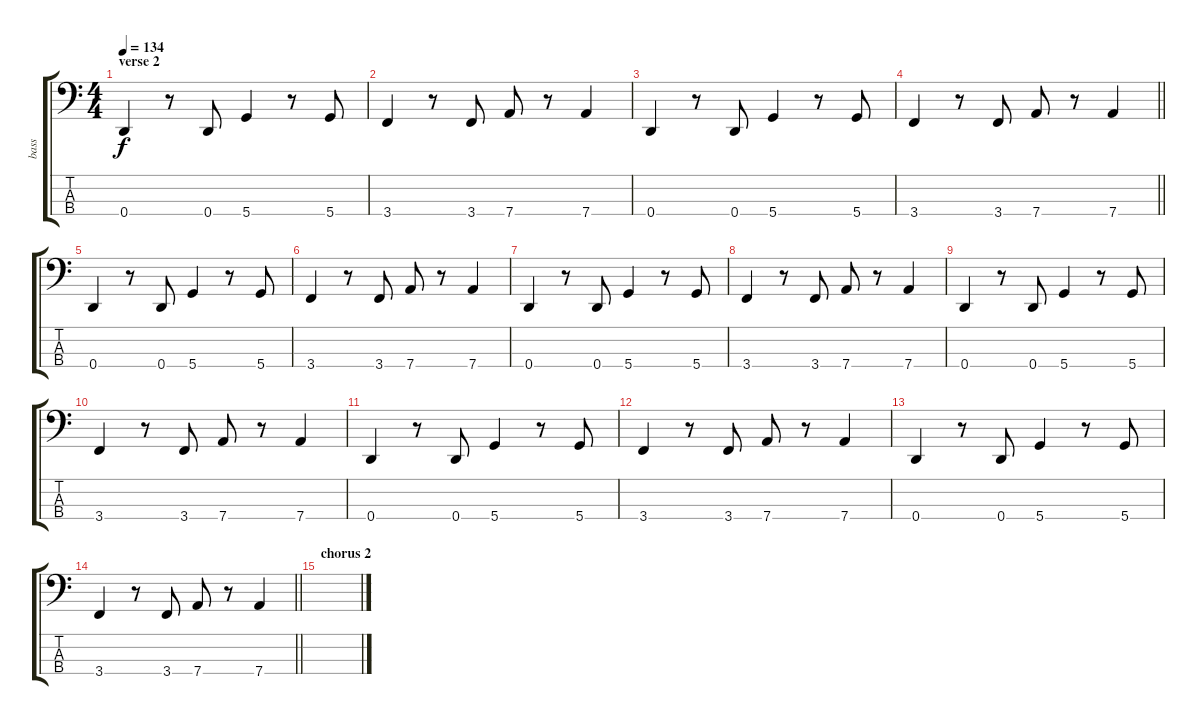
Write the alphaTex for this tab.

\track ("bass" "bass") {instrument acousticbass}
\staff {score tabs}
\tuning (G2 D2 A1 D1) {hide}
\ts (4 4)
\section ("" "verse 2")
\tempo 134
\clef f4
\ks c
0.4.4{dy f} r.8 0.4.8 5.4.4 r.8 5.4.8 |
3.4.4 r.8 3.4.8 7.4.8 r.8 7.4.4 |
0.4.4 r.8 0.4.8 5.4.4 r.8 5.4.8 |
\barLineRight lightlight
3.4.4 r.8 3.4.8 7.4.8 r.8 7.4.4 |
0.4.4 r.8 0.4.8 5.4.4 r.8 5.4.8 |
3.4.4 r.8 3.4.8 7.4.8 r.8 7.4.4 |
0.4.4 r.8 0.4.8 5.4.4 r.8 5.4.8 |
3.4.4 r.8 3.4.8 7.4.8 r.8 7.4.4 |
0.4.4 r.8 0.4.8 5.4.4 r.8 5.4.8 |
3.4.4 r.8 3.4.8 7.4.8 r.8 7.4.4 |
0.4.4 r.8 0.4.8 5.4.4 r.8 5.4.8 |
3.4.4 r.8 3.4.8 7.4.8 r.8 7.4.4 |
0.4.4 r.8 0.4.8 5.4.4 r.8 5.4.8 |
\barLineRight lightlight
3.4.4 r.8 3.4.8 7.4.8 r.8 7.4.4 |
\section ("" "chorus 2")
